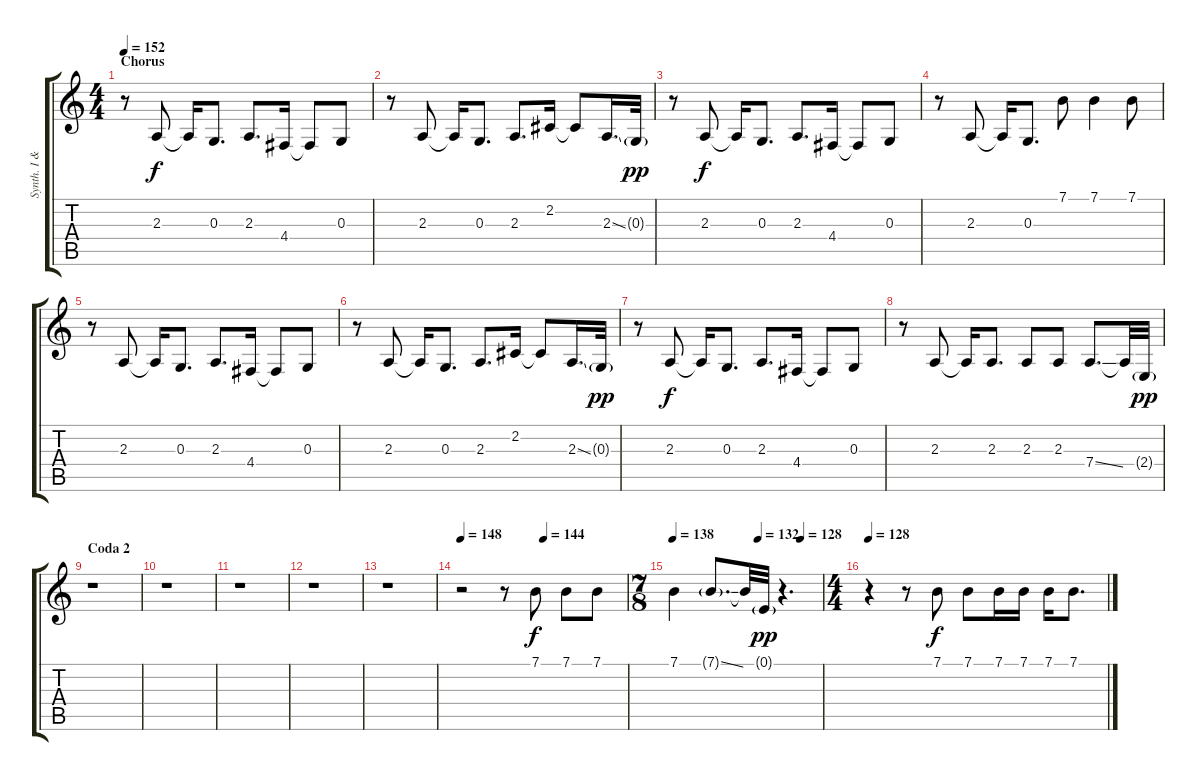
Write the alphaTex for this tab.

\track ("Synth. I & Voice" "Synth. I &") {instrument lead6voice}
\staff {score tabs}
\tuning (E4 B3 G3 D3 A2 E2) {hide}
\ts (4 4)
\section ("" "Chorus")
\tempo 152
\clef g2
\ks c
r.8{dy f} 2.3.8 2.3{t}.16 0.3.8{d} 2.3.8{d} 4.4.16 4.4{t}.8 0.3.8 |
r.8 2.3.8 2.3{t}.16 0.3.8{d} 2.3.8{d} 2.2.16 2.2{t}.8 2.3{ss}.16{d} 0.3{g}.32{dy pp} |
r.8 2.3.8{dy f} 2.3{t}.16 0.3.8{d} 2.3.8{d} 4.4.16 4.4{t}.8 0.3.8 |
r.8 2.3.8 2.3{t}.16 0.3.8{d} 7.1.8 7.1.4 7.1.8 |
r.8 2.3.8 2.3{t}.16 0.3.8{d} 2.3.8{d} 4.4.16 4.4{t}.8 0.3.8 |
r.8 2.3.8 2.3{t}.16 0.3.8{d} 2.3.8{d} 2.2.16 2.2{t}.8 2.3{ss}.16{d} 0.3{g}.32{dy pp} |
r.8 2.3.8{dy f} 2.3{t}.16 0.3.8{d} 2.3.8{d} 4.4.16 4.4{t}.8 0.3.8 |
r.8 2.3.8 2.3{t}.16 2.3.8{d} 2.3.8 2.3.8 7.4{ss}.8{d} 7.4{t}.32 2.4{g}.32{dy pp} |
\section ("" "Coda 2")
r.1 |
r.1 |
r.1 |
r.1 |
r.1 |
\tempo 148
\tempo (144 0.5)
r.2 r.8 7.1.8{dy f} 7.1.8 7.1.8 |
\ts (7 8)
\tempo 138
\tempo (132 0.5714285714285714)
\tempo (128 0.8571428571428571)
7.1.4 7.1{ss g}.8{d} 7.1{t}.32 0.1{g}.32{dy pp} r.4{d} |
\ts (4 4)
\tempo 128
r.4 r.8 7.1.8{dy f} 7.1.8 7.1.16 7.1.16 7.1.16 7.1.8{d}
